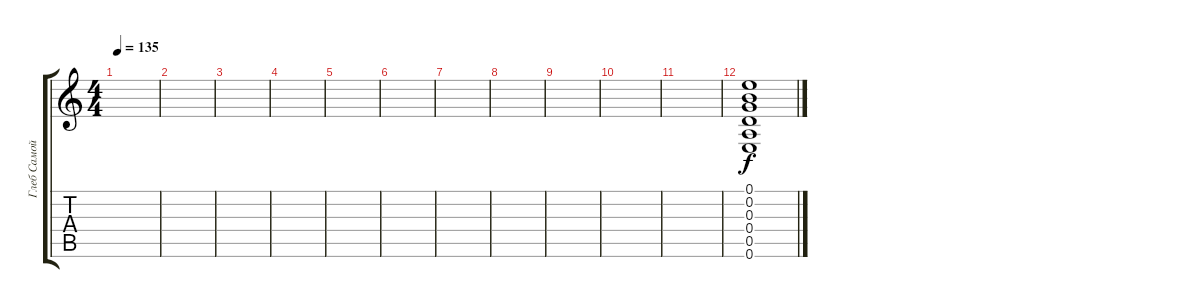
\track ("Глеб Самойлов (запись)" "Глеб Самой") {instrument distortionguitar}
\staff {score tabs}
\tuning (E4 B3 G3 D3 A2 E2) {hide}
\ts (4 4)
\tempo 135
\clef g2
\ks c
|
|
|
|
|
|
|
|
|
|
|
(0.1 0.2 0.3 0.4 0.5 0.6).1{volume 6 instrument seashore}
